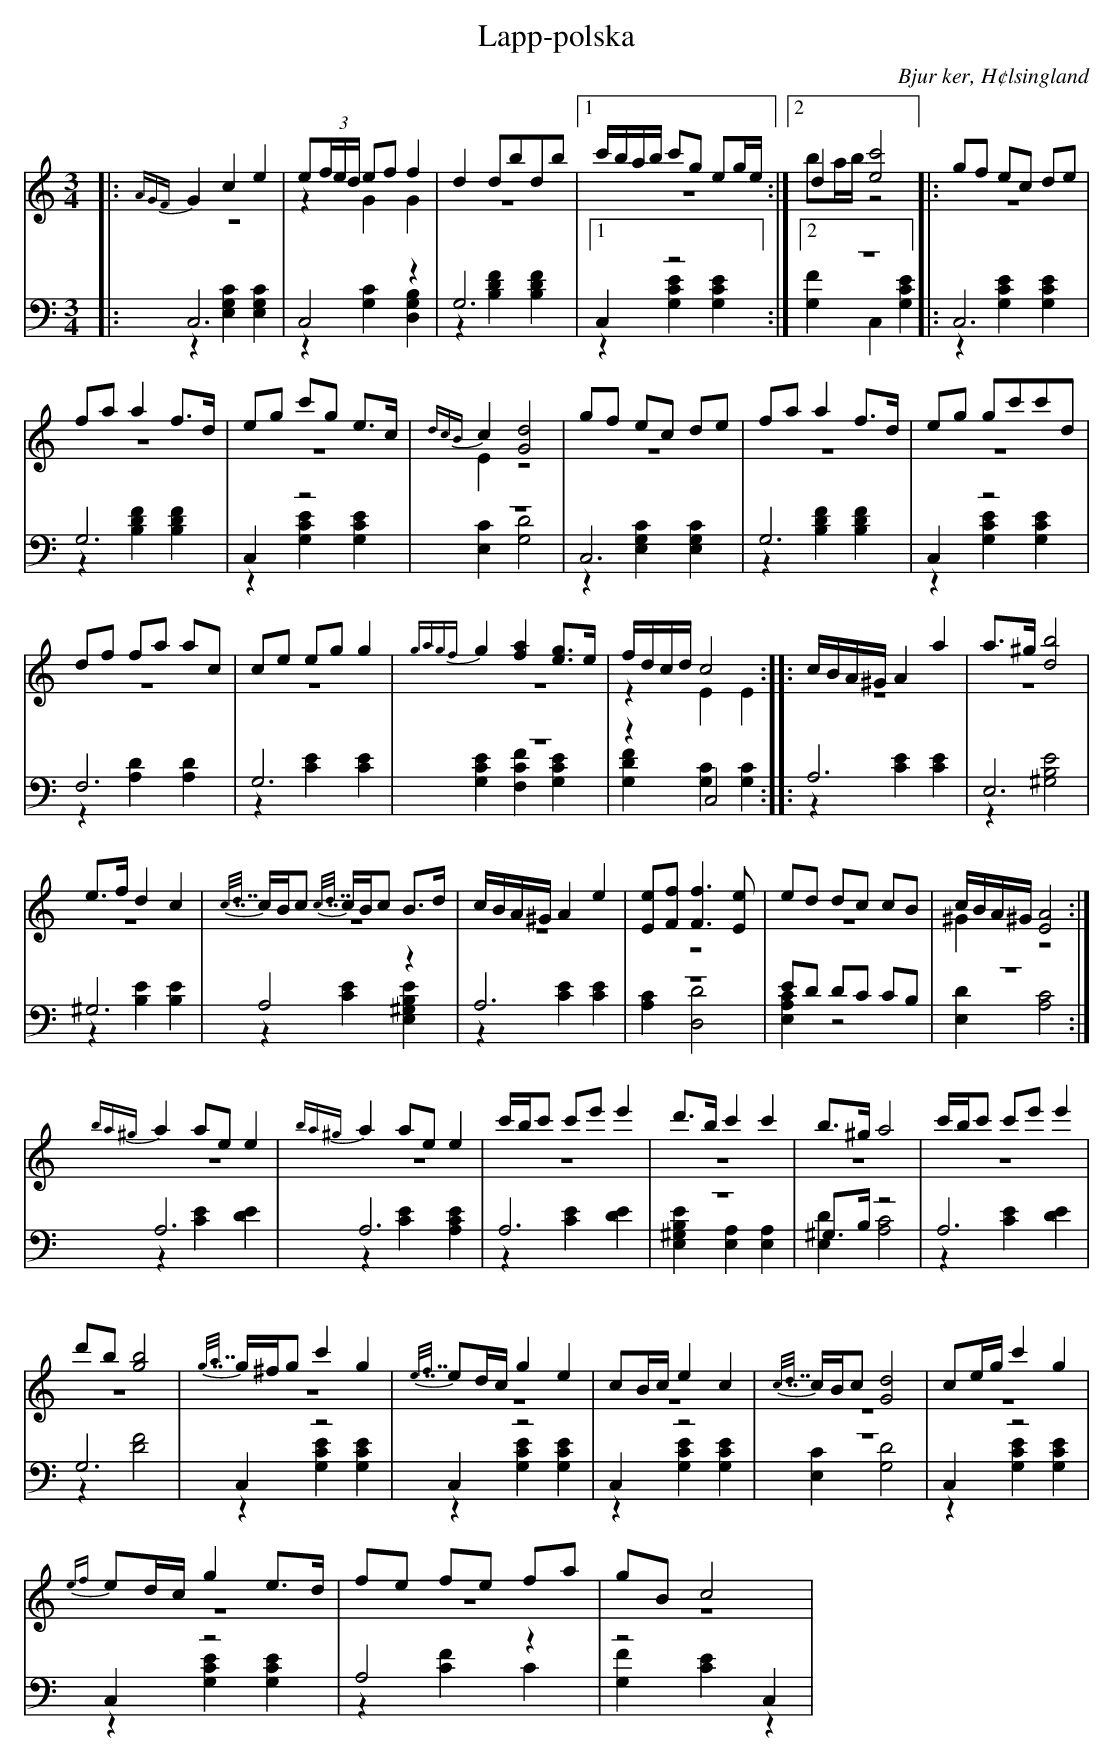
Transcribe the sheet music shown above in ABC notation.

X:1
T: Lapp-polska
O: Bjur ker, H¢lsingland
M: 3/4
L: 1/8
K: C
V:1
V:2 merge
V:3
V:4 merge
V:1
|:{A6/5G6/5F6/5}G2 c2 e2|e(3f/e/d/ ef f2|d2 dbdb|1 c'/b/a/b/ c'g eg/e/:|2 d2 [e4c'4]|:gf ec de|
fa a2 f>d|eg c'g e>c|{d9/5c9/5B9/5}c2 [G4d4]|gf ec de|fa a2 f>d|eg gc'c'd|
df fa ac|ce eg g2|{g8/5a8/5g8/5f8/5}g2 [f2a2] [eg]>e|f/d/c/d/  c4::c/B/A/^G/ A2 a2|a>^g [d4b4]|
e>f d2 c2|{c7/8d7/8}c/B/c {c7/8d7/8}c/B/c B>d|c/B/A/^G/ A2 e2|[Ee][Ff] [F3f3] [Ee] |ed dc cB|c/B/A/^G/ [E4A4]:|
{ba^g}a2 ae e2|{ba^g}a2 ae e2|c'/b/c' c'e' e'2  |d'>b c'2 c'2|b>^g a4|c'/b/c' c'e' e'2|
d'b [g4b4]|{g7/8a7/8}g/^f/g c'2 g2|{e7/8f7/8}ed/c/ g2 e2|cB/c/ e2 c2|{c7/8d7/8}c/B/c [G4d4]|ce/g/ c'2 g2|
{ef}ed/c/ g2 e>d|fe fe fa|gB c4|
V:2
|:z6|z2 G2 G2|z6|1 z6:|2 ba/b/ z4|:z6|
z6|z6|E2 z4|z6|z6|z6|
z6|z6|z6|z2 E2 E2:||:z6|z6|
z6|z6|z6|z6|z6|^G2 z4:|
|z6|z6|z6|z6|z6|z6|
z6|z6|z6|z6|z6|z6|
z6|z6|z6|
V:3  clef=bass
|:C,6|C,4 z2|G,6|1 C,2 z4:|2 z6|:C,6|
G,6|C,2 z4|z6|C,6|G,6|C,2 z4|
F,6|G,6|z6|z2 C,4::A,6|E,6|
^G,6|A,4 z2|A,6|z6|ED DC CB,|z6:|
A,6|A,6|A,6|z6|^G,>B, z4|A,6|
G,6|C,2 z4|C,2 z4|C,2 z4|z6|C,2 z4|
C,2 z4|A,4 z2|z4 C,2|
V:4  clef=bass
|:z2 [E,2G,2C2] [E,2G,2C2]|z2 [G,2C2] [D,2G,2B,2]|z2 [B,2D2F2] [B,2D2F2]|1 z2 [G,2C2E2] [G,2C2E2]:|2 [G,2F2] C,2 [G,2C2E2]|:z2 [G,2C2E2] [G,2C2E2]|z2 [B,2D2F2] [B,2D2F2]|z2 [G,2C2E2] [G,2C2E2]|[E,2C2] [G,4D4]|z2 [E,2G,2C2] [E,2G,2C2]|z2 [B,2D2F2] [B,2D2F2]| z2 [G,2C2E2] [G,2C2E2]|
z2 [A,2D2] [A,2D2]|z2 [C2E2] [C2E2]|[G,2C2E2] [F,2C2F2] [G,2C2E2] |[G,2D2F2] [G,2C2] [G,2C2]::z2 [C2E2] [C2E2]|z2 [^G,4B,4E4]|
z2 [B,2E2] [B,2E2]|z2 [C2E2] [E,2^G,2B,2E2]|z2 [C2E2] [C2E2]|[A,2C2] [D,4D4]|[E,2A,2C2] z4|[E,2D2] [A,4C4]:|
z2 [C2E2] [D2E2]|z2 [C2E2] [A,2C2E2]|z2 [C2E2] [D2E2]|[E,2^G,2B,2E2] [A,2E,2] [A,2E,2]|[E,2D2] [A,4C4]|z2 [C2E2] [D2E2]|
z2 [D4F4]|z2 [G,2C2E2] [G,2C2E2]|z2 [G,2C2E2] [G,2C2E2]|z2 [G,2C2E2] [G,2C2E2]|[E,2C2] [G,4D4]|z2 [G,2C2E2] [G,2C2E2]|
z2 [G,2C2E2] [G,2C2E2]|z2 [C2F2] C2|[G,2F2] [C2E2] z2|
